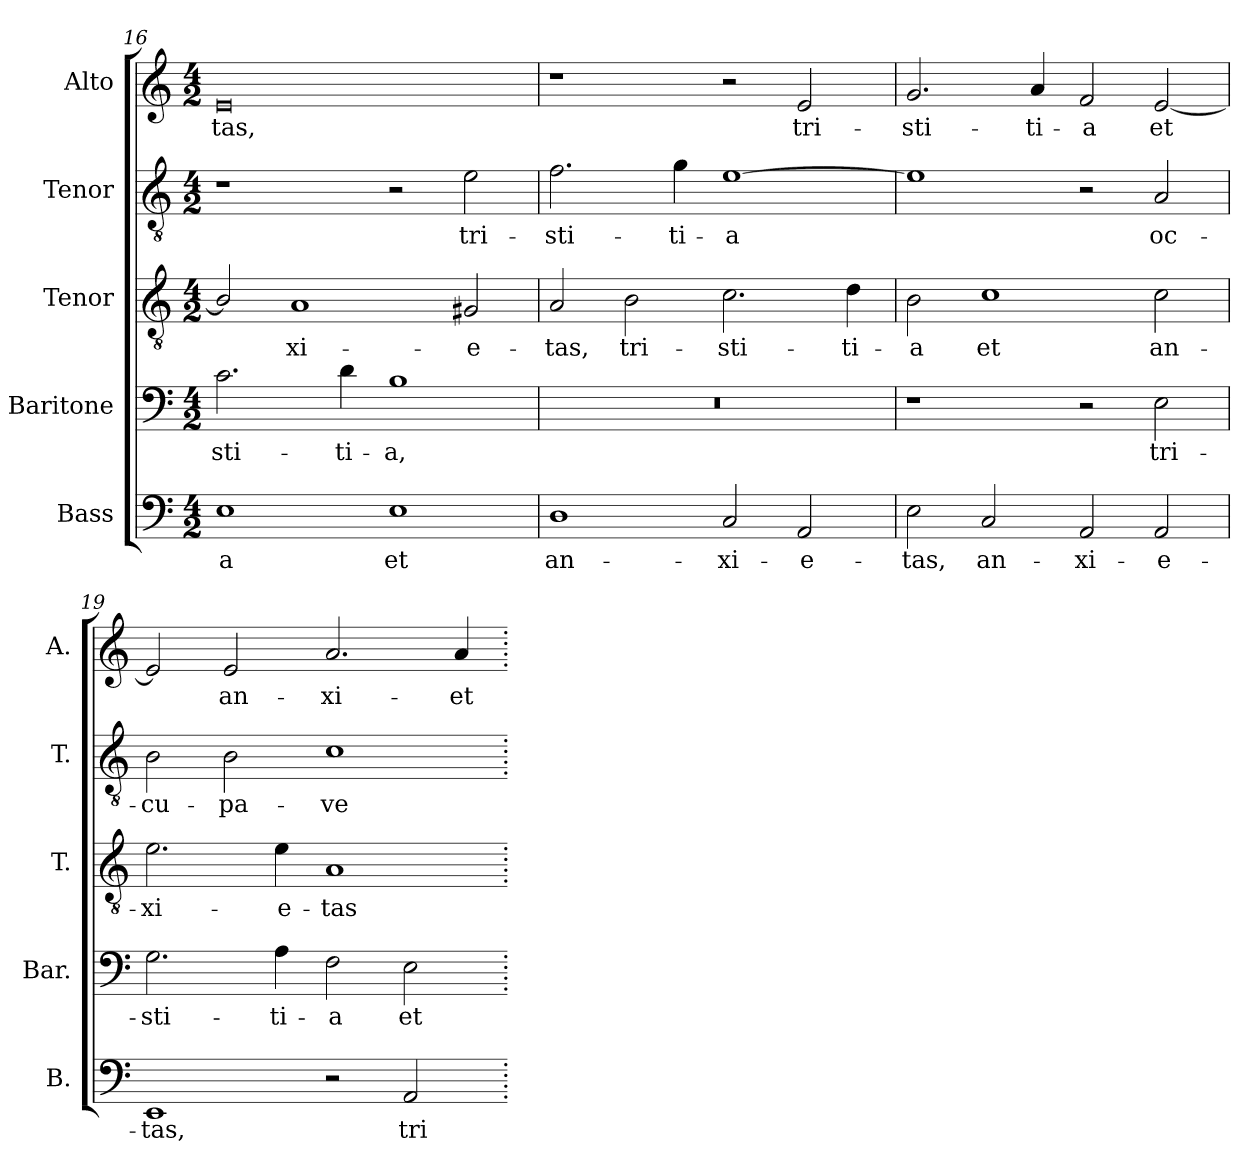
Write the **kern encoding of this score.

**kern	**text	**kern	**text	**kern	**text	**kern	**text	**kern	**text
*part5	*part5	*part4	*part4	*part3	*part3	*part2	*part2	*part1	*part1
*staff5	*staff5	*staff4	*staff4	*staff3	*staff3	*staff2	*staff2	*staff1	*staff1
*I"Bass	*	*I"Baritone	*	*I"Tenor	*	*I"Tenor	*	*I"Alto	*
*I'B.	*	*I'Bar.	*	*I'T.	*	*I'T.	*	*I'A.	*
*clefF4	*	*clefF4	*	*clefGv2	*	*clefGv2	*	*clefG2	*
*	*	*	*	*ITrd7c12	*	*ITrd7c12	*	*	*
*k[]	*	*k[]	*	*k[]	*	*k[]	*	*k[]	*
*C:	*	*C:	*	*C:	*	*C:	*	*C:	*
*M4/2	*	*M4/2	*	*M4/2	*	*M4/2	*	*M4/2	*
=16	=16	=16	=16	=16	=16	=16	=16	=16	=16
!	!LO:LY:b:color=#000000	!	!	!	!	!	!	!	!
!	!	!	!LO:LY:b:color=#000000	!	!	!	!	!	!
!	!	!	!	!	!	!	!	!	!LO:LY:b:color=#000000
1Ei	-a	2.ci\	-sti-	2BBi/]	.	1r	.	0ei	-tas,
!	!	!	!	!	!LO:LY:b:color=#000000	!	!	!	!
.	.	.	.	1AAi	-xi-	.	.	.	.
!	!	!	!LO:LY:b:color=#000000	!	!	!	!	!	!
.	.	4di\	-ti-	.	.	.	.	.	.
!	!LO:LY:b:color=#000000	!	!	!	!	!	!	!	!
!	!	!	!LO:LY:b:color=#000000	!	!	!	!	!	!
1Ei	et	1Bi	-a,	.	.	2r	.	.	.
!	!	!	!	!	!LO:LY:b:color=#000000	!	!	!	!
!	!	!	!	!	!	!	!LO:LY:b:color=#000000	!	!
.	.	.	.	2GG#Xi/	-e-	2Ei\	tri-	.	.
=17	=17	=17	=17	=17	=17	=17	=17	=17	=17
!	!LO:LY:b:color=#000000	!LO:N:vis=1	!	!	!	!	!	!	!
!	!	!	!	!	!LO:LY:b:color=#000000	!	!	!	!
!	!	!	!	!	!	!	!LO:LY:b:color=#000000	!	!
1Di	an-	0r	.	2AAi/	-tas,	2.Fi\	-sti-	1r	.
!	!	!	!	!	!LO:LY:b:color=#000000	!	!	!	!
.	.	.	.	2BBi\	tri-	.	.	.	.
!	!	!	!	!	!	!	!LO:LY:b:color=#000000	!	!
.	.	.	.	.	.	4Gi\	-ti-	.	.
!	!LO:LY:b:color=#000000	!	!	!	!	!	!	!	!
!	!	!	!	!	!LO:LY:b:color=#000000	!	!	!	!
!	!	!	!	!	!	!	!LO:LY:b:color=#000000	!	!
2Ci/	-xi-	.	.	2.Ci\	-sti-	[1Ei	-a	2r	.
!	!LO:LY:b:color=#000000	!	!	!	!	!	!	!	!
!	!	!	!	!	!	!	!	!	!LO:LY:b:color=#000000
2AAi/	-e-	.	.	.	.	.	.	2ei/	tri-
!	!	!	!	!	!LO:LY:b:color=#000000	!	!	!	!
.	.	.	.	4Di\	-ti-	.	.	.	.
!!LO:PB:g=z
=18	=18	=18	=18	=18	=18	=18	=18	=18	=18
!	!LO:LY:b:color=#000000	!	!	!	!	!	!	!	!
!	!	!	!	!	!LO:LY:b:color=#000000	!	!	!	!
!	!	!	!	!	!	!	!	!	!LO:LY:b:color=#000000
2Ei\	-tas,	1r	.	2BBi\	-a	1Ei]	.	2.gi/	-sti-
!	!LO:LY:b:color=#000000	!	!	!	!	!	!	!	!
!	!	!	!	!	!LO:LY:b:color=#000000	!	!	!	!
2Ci/	an-	.	.	1Ci	et	.	.	.	.
!	!	!	!	!	!	!	!	!	!LO:LY:b:color=#000000
.	.	.	.	.	.	.	.	4ai/	-ti-
!	!LO:LY:b:color=#000000	!	!	!	!	!	!	!	!
!	!	!	!	!	!	!	!	!	!LO:LY:b:color=#000000
2AAi/	-xi-	2r	.	.	.	2r	.	2fi/	-a
!	!LO:LY:b:color=#000000	!	!	!	!	!	!	!	!
!	!	!	!LO:LY:b:color=#000000	!	!	!	!	!	!
!	!	!	!	!	!LO:LY:b:color=#000000	!	!	!	!
!	!	!	!	!	!	!	!LO:LY:b:color=#000000	!	!
!	!	!	!	!	!	!	!	!	!LO:LY:b:color=#000000
2AAi/	-e-	2Ei\	tri-	2Ci\	an-	2AAi/	oc-	[2ei/	et
=19	=19	=19	=19	=19	=19	=19	=19	=19	=19
!	!LO:LY:b:color=#000000	!	!	!	!	!	!	!	!
!	!	!	!LO:LY:b:color=#000000	!	!	!	!	!	!
!	!	!	!	!	!LO:LY:b:color=#000000	!	!	!	!
!	!	!	!	!	!	!	!LO:LY:b:color=#000000	!	!
1EEi	-tas,	2.Gi\	-sti-	2.Ei\	-xi-	2BBi\	-cu-	2ei/]	.
!	!	!	!	!	!	!	!LO:LY:b:color=#000000	!	!
!	!	!	!	!	!	!	!	!	!LO:LY:b:color=#000000
.	.	.	.	.	.	2BBi\	-pa-	2ei/	an-
!	!	!	!LO:LY:b:color=#000000	!	!	!	!	!	!
!	!	!	!	!	!LO:LY:b:color=#000000	!	!	!	!
.	.	4Ai\	-ti-	4Ei\	-e-	.	.	.	.
!	!	!	!LO:LY:b:color=#000000	!	!	!	!	!	!
!	!	!	!	!	!LO:LY:b:color=#000000	!	!	!	!
!	!	!	!	!	!	!	!LO:LY:b:color=#000000	!	!
!	!	!	!	!	!	!	!	!	!LO:LY:b:color=#000000
2r	.	2Fi\	-a	1AAi	-tas	1Ci	-ve-	2.ai/	-xi-
!	!LO:LY:b:color=#000000	!	!	!	!	!	!	!	!
!	!	!	!LO:LY:b:color=#000000	!	!	!	!	!	!
2AAi/	tri-	2Ei\	et	.	.	.	.	.	.
!	!	!	!	!	!	!	!	!	!LO:LY:b:color=#000000
.	.	.	.	.	.	.	.	4ai/	-et-
=.	=.	=.	=.	=.	=.	=.	=.	=.	=.
*-	*-	*-	*-	*-	*-	*-	*-	*-	*-
